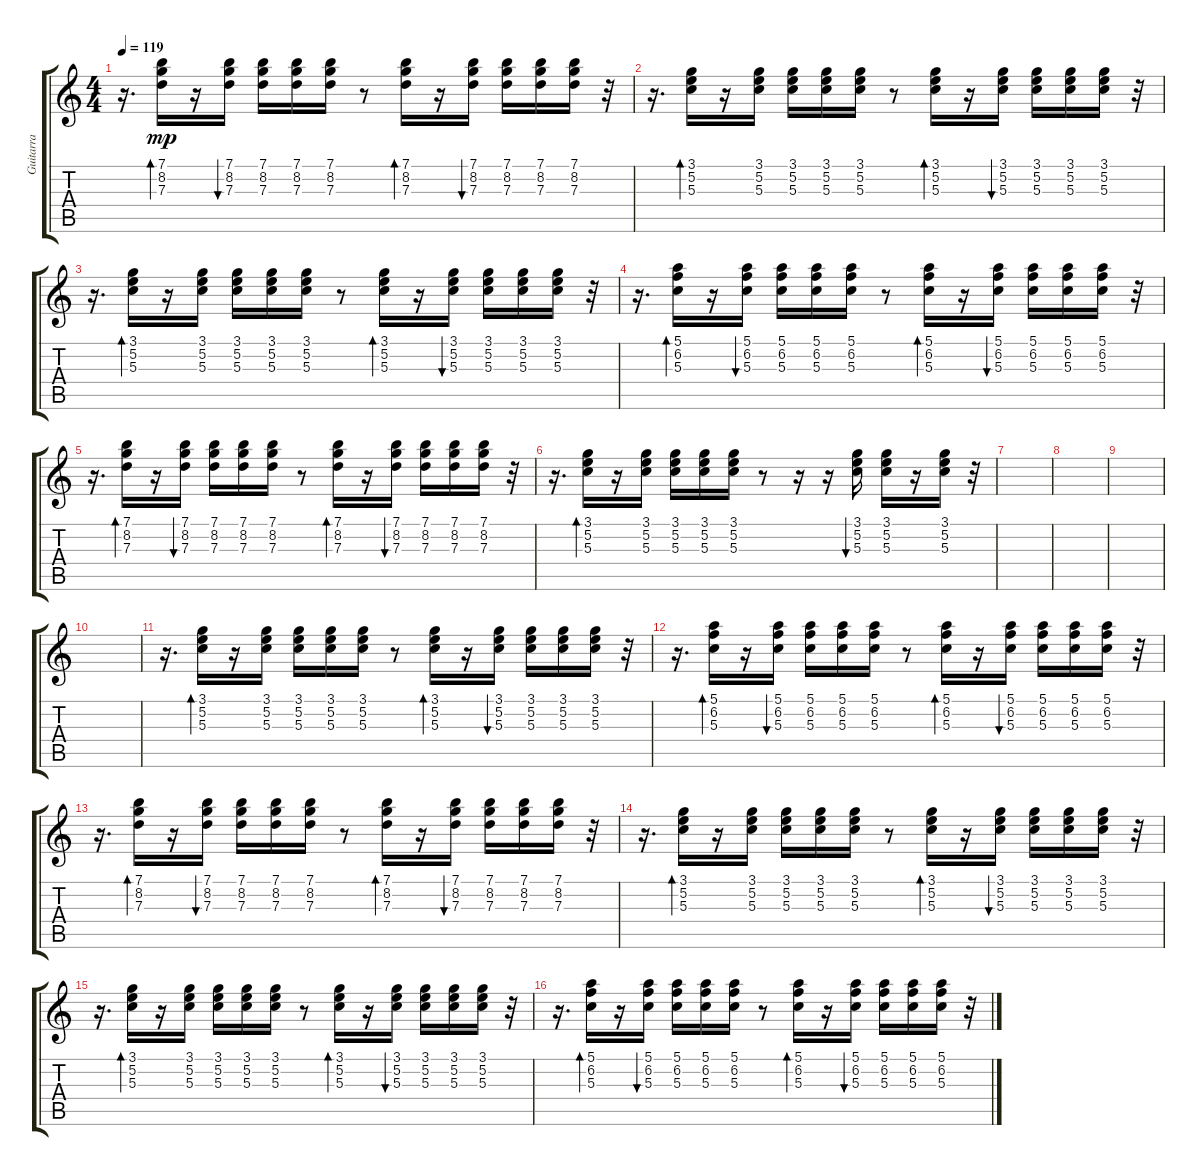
\track ("Guitarra" "Guitarra") {instrument acousticguitarsteel}
\staff {score tabs}
\tuning (E4 B3 G3 D3 A2 E2) {hide}
\ts (4 4)
\tempo 119
\clef g2
\ks c
r.16{d dy mp} (7.1 8.2 7.3).16{bd 60} r.16 (7.1 8.2 7.3).16{bu 60} (7.1 8.2 7.3).16 (7.1 8.2 7.3).16 (7.1 8.2 7.3).16 r.8 (7.1 8.2 7.3).16{bd 60} r.16 (7.1 8.2 7.3).16{bu 60} (7.1 8.2 7.3).16 (7.1 8.2 7.3).16 (7.1 8.2 7.3).16 r.32 |
r.16{d} (3.1 5.2 5.3).16{bd 240} r.16 (3.1 5.2 5.3).16 (3.1 5.2 5.3).16 (3.1 5.2 5.3).16 (3.1 5.2 5.3).16 r.8 (3.1 5.2 5.3).16{bd 240} r.16 (3.1 5.2 5.3).16{bu 60} (3.1 5.2 5.3).16 (3.1 5.2 5.3).16 (3.1 5.2 5.3).16 r.32 |
r.16{d} (3.1 5.2 5.3).16{bd 240} r.16 (3.1 5.2 5.3).16 (3.1 5.2 5.3).16 (3.1 5.2 5.3).16 (3.1 5.2 5.3).16 r.8 (3.1 5.2 5.3).16{bd 240} r.16 (3.1 5.2 5.3).16{bu 60} (3.1 5.2 5.3).16 (3.1 5.2 5.3).16 (3.1 5.2 5.3).16 r.32 |
r.16{d} (5.1 6.2 5.3).16{bd 60} r.16 (5.1 6.2 5.3).16{bu 60} (5.1 6.2 5.3).16 (5.1 6.2 5.3).16 (5.1 6.2 5.3).16 r.8 (5.1 6.2 5.3).16{bd 60} r.16 (5.1 6.2 5.3).16{bu 60} (5.1 6.2 5.3).16 (5.1 6.2 5.3).16 (5.1 6.2 5.3).16 r.32 |
r.16{d} (7.1 8.2 7.3).16{bd 60} r.16 (7.1 8.2 7.3).16{bu 60} (7.1 8.2 7.3).16 (7.1 8.2 7.3).16 (7.1 8.2 7.3).16 r.8 (7.1 8.2 7.3).16{bd 60} r.16 (7.1 8.2 7.3).16{bu 60} (7.1 8.2 7.3).16 (7.1 8.2 7.3).16 (7.1 8.2 7.3).16 r.32 |
r.16{d} (3.1 5.2 5.3).16{bd 240} r.16 (3.1 5.2 5.3).16 (3.1 5.2 5.3).16 (3.1 5.2 5.3).16 (3.1 5.2 5.3).16 r.8 r.16 r.16 (3.1 5.2 5.3).16{bu 60} (3.1 5.2 5.3).16 r.16 (3.1 5.2 5.3).16 r.32 |
|
|
|
|
r.16{d} (3.1 5.2 5.3).16{bd 240} r.16 (3.1 5.2 5.3).16 (3.1 5.2 5.3).16 (3.1 5.2 5.3).16 (3.1 5.2 5.3).16 r.8 (3.1 5.2 5.3).16{bd 240} r.16 (3.1 5.2 5.3).16{bu 60} (3.1 5.2 5.3).16 (3.1 5.2 5.3).16 (3.1 5.2 5.3).16 r.32 |
r.16{d} (5.1 6.2 5.3).16{bd 60} r.16 (5.1 6.2 5.3).16{bu 60} (5.1 6.2 5.3).16 (5.1 6.2 5.3).16 (5.1 6.2 5.3).16 r.8 (5.1 6.2 5.3).16{bd 60} r.16 (5.1 6.2 5.3).16{bu 60} (5.1 6.2 5.3).16 (5.1 6.2 5.3).16 (5.1 6.2 5.3).16 r.32 |
r.16{d} (7.1 8.2 7.3).16{bd 60} r.16 (7.1 8.2 7.3).16{bu 60} (7.1 8.2 7.3).16 (7.1 8.2 7.3).16 (7.1 8.2 7.3).16 r.8 (7.1 8.2 7.3).16{bd 60} r.16 (7.1 8.2 7.3).16{bu 60} (7.1 8.2 7.3).16 (7.1 8.2 7.3).16 (7.1 8.2 7.3).16 r.32 |
r.16{d} (3.1 5.2 5.3).16{bd 240} r.16 (3.1 5.2 5.3).16 (3.1 5.2 5.3).16 (3.1 5.2 5.3).16 (3.1 5.2 5.3).16 r.8 (3.1 5.2 5.3).16{bd 240} r.16 (3.1 5.2 5.3).16{bu 60} (3.1 5.2 5.3).16 (3.1 5.2 5.3).16 (3.1 5.2 5.3).16 r.32 |
r.16{d} (3.1 5.2 5.3).16{bd 240} r.16 (3.1 5.2 5.3).16 (3.1 5.2 5.3).16 (3.1 5.2 5.3).16 (3.1 5.2 5.3).16 r.8 (3.1 5.2 5.3).16{bd 240} r.16 (3.1 5.2 5.3).16{bu 60} (3.1 5.2 5.3).16 (3.1 5.2 5.3).16 (3.1 5.2 5.3).16 r.32 |
r.16{d} (5.1 6.2 5.3).16{bd 60} r.16 (5.1 6.2 5.3).16{bu 60} (5.1 6.2 5.3).16 (5.1 6.2 5.3).16 (5.1 6.2 5.3).16 r.8 (5.1 6.2 5.3).16{bd 60} r.16 (5.1 6.2 5.3).16{bu 60} (5.1 6.2 5.3).16 (5.1 6.2 5.3).16 (5.1 6.2 5.3).16 r.32
